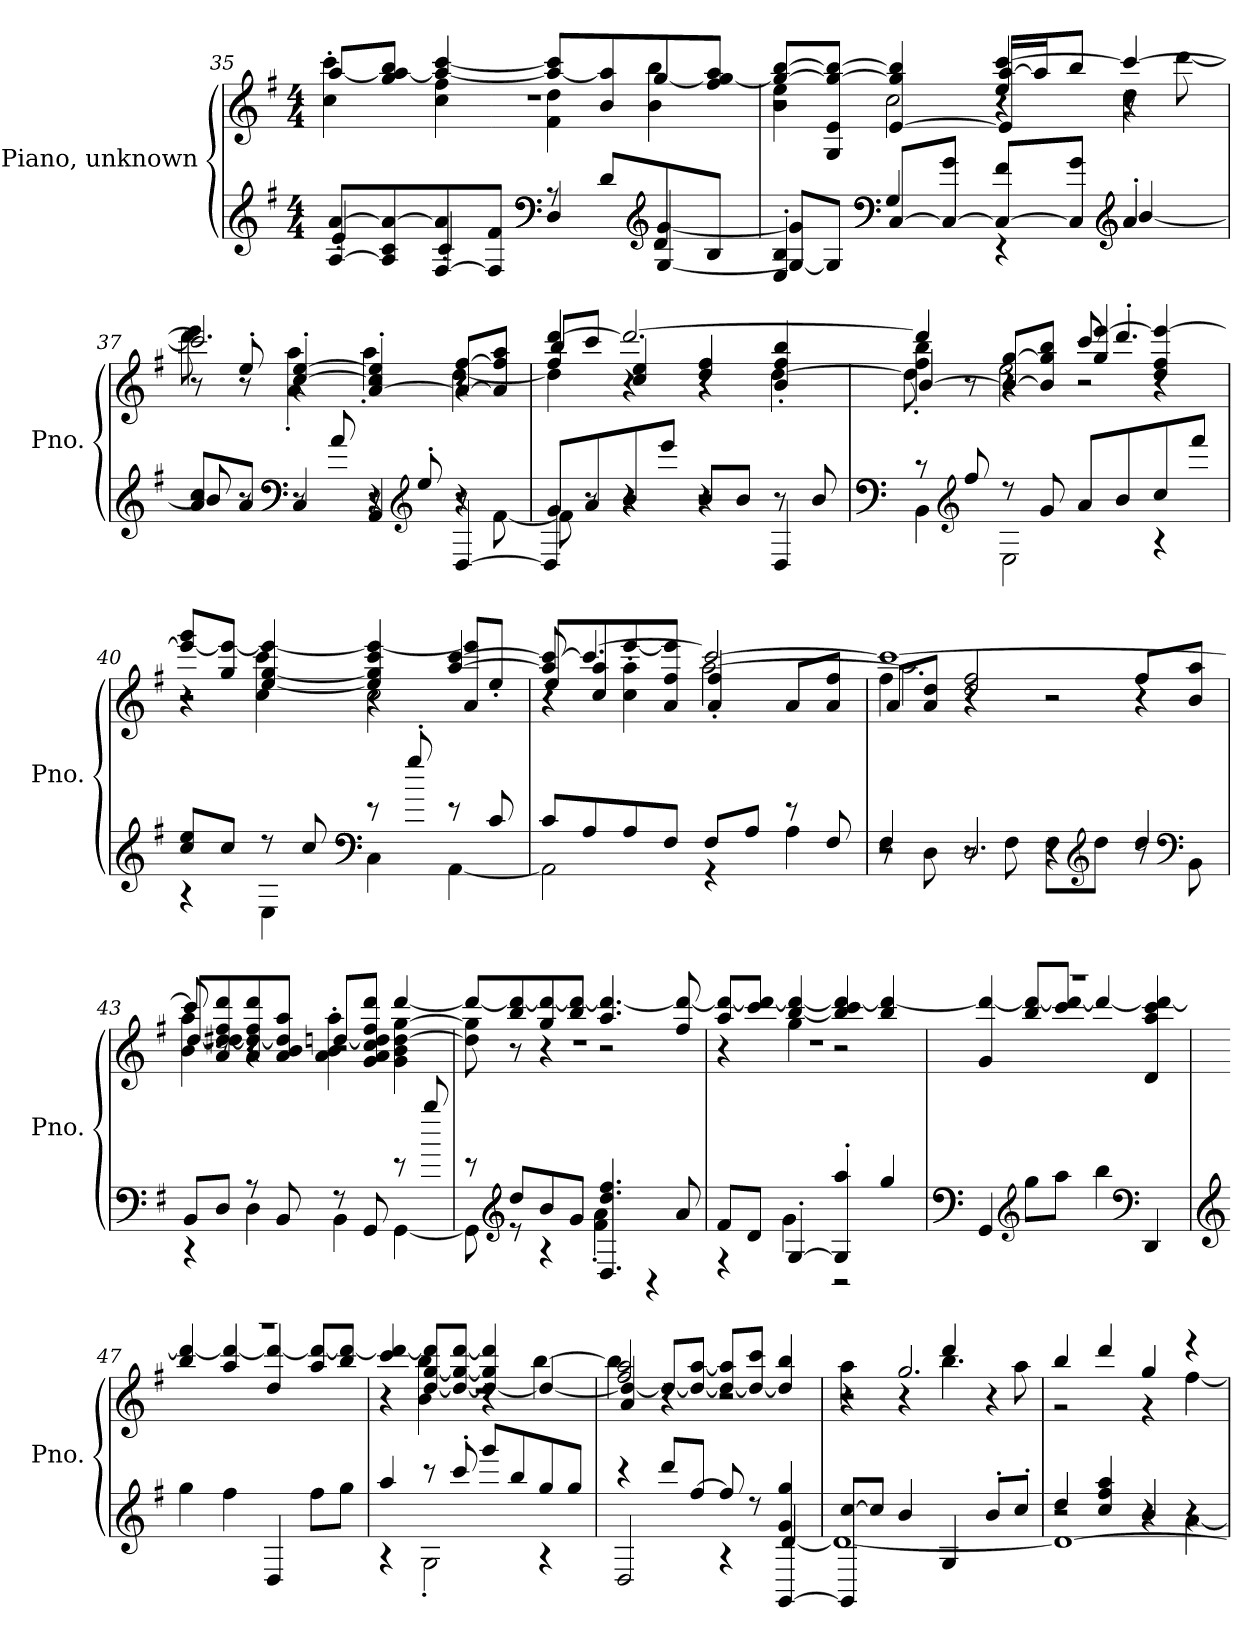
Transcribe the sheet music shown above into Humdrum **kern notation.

**kern	**kern
*part1	*part1
*staff2	*staff1
*I"Piano, unknown	*
*I'Pno.	*
!!LO:LB:g=z
*clefG2	*clefG2
*k[f#]	*k[f#]
*M4/4	*M4/4
=35	=35
*^	*^
*	*	*	*^
[8A/ [8a/L	4e'/	1r	[8aa/L	4cc\' 4ccc\'
8A/] 8c/ 8a/_	.	.	8gg/ 8aa/_ 8bb/J	.
[8F#/ 8a/]	4c'/	.	4aa/_ [4ccc/	4cc\ 4ff#\
8F#/] 8f#/J	.	.	.	.
*clefF4	*	*	*	*
8r	4D/	.	8aa/_ 8ccc/]L	4f#\ 4dd\
8d/L	.	.	8b/ 8aa/]	.
*clefG2	*	*	*	*
8d/	[4G/ [4g/	.	[8gg/	4b\ 4bb\
8B/J	.	.	8ff#/ 8gg/_ 8aa/J	.
=36	=36	=36	=36	=36
*	*	*	*	*^
4E/' 4B/'	8G/_ 8g/]L	2r	2r	8gg/_ [8bb/L	4b\ 4ee\
.	8G/J]	.	.	8G/ 8e/ 8gg/_ 8bb/_J	.
*clefF4	*	*	*	*	*
[8C/L	4G/	.	.	[4e/ 4gg/] 4bb/]	2cc\
8C/_ 8g/J	.	.	.	.	.
8C/_ 8f#/L	4r	4ee/ [4ccc/	4r	16e/] [16aa/LL	.
.	.	.	.	16aa/J]	.
8C/] 8g/J	.	.	.	8bb/J	.
*clefG2	*	*	*	*	*
4a'/	[4b/	4ccc/_	8r	4r	4dd\
.	.	.	[8ddd\	.	.
!!LO:LB:g=z	!!	!!	!!
=37	=37	=37	=37	=37	=37
*	*^	*	*	*	*
8a/ 8cc/L	2r	8b/]	2.ccc/]	8ddd\]	8r	4eee\
8a/J	.	8r	.	8r	8ee'/	.
*clefF4	*	*	*	*	*	*
8r	.	4C/	.	4r	[4cc/' [4ee/'	4a\' 4aa\'
8a/	.	.	.	.	.	.
8r	4r	4AA/	.	2r	[4a/' 4cc/]' 4ee/]'	4aa'\
*clefG2	*	*	*	*	*	*
8ee'/	.	.	.	.	.	.
4r	8r	[4D/	4r	.	8a/_ [8ff#/L	[4dd\
.	[8f#\	.	.	.	8a/] 8ff#/] 8aa/J	.
*	*	*	*	*	*v	*v
=38	=38	=38	=38	=38	=38
8g/L	8f#\]	4D/]	4ff#/ [4ddd/	8bb/L	4dd\]
8a/	8r	.	.	8ccc/J	.
8b/	4r	4r	2.ddd/_	4cc/ 4ee/	4r
8eee/J	.	.	.	.	.
8b/L	2r	4r	.	4dd/' 4ff#/'	4r
8b/J	.	.	.	.	.
8r	.	4D/	.	4b/' 4ff#/' 4bb/'	[4dd\
8b/	.	.	.	.	.
*v	*v	*v	*	*	*
*	*v	*v	*v
=39	=39
*clefF4	*
*^	*^
*	*	*	*^
*	*	*	*	*^
8r	4BB\	4ddd/]	4ff#\' 4bb\'	[4b/	8dd\]
*clefG2	*	*	*	*	*
8ff#/	.	.	.	.	8r
8r	2E\	4r	4r	8b/_ [8gg/L	2ee\
8g/	.	.	.	8b/] 8gg/] 8bb/J	.
8a/L	.	8ccc/	2r	4gg/ [4eee/	.
8b/	.	4.ddd'/	.	.	.
8cc/	4r	.	.	4dd/ 4ff#/ 4eee/_	4r
8fff#/J	.	.	.	.	.
*	*	*	*	*v	*v
!!LO:PB:g=z
=40	=40	=40	=40	=40
8cc/ 8ee/L	4r	2r	8eee/_ 8ggg/L	4r
8cc/J	.	.	8gg/ 8eee/_J	.
8r	4E\	.	[4ee/ [4gg/ 4eee/_	4cc\' 4ccc\'
8cc/	.	.	.	.
*clefF4	*	*	*	*
8r	4C\	4r	4ee/] 4gg/] 4ccc/ 4eee/_	2cc\
8gg'/	.	.	.	.
8r	[4AA\	[4aa/ [4ccc/	8a/ 8eee/]L	.
8c/	.	.	8ee'/J	.
=41	=41	=41	=41	=41
8c/L	2AA\]	8aa/] 8ccc/_	8ee/L	4r
8A/	.	4.ccc/_	8cc/ 8aa/	.
8A/	.	.	[8eee/	4cc\' 4aa\'
8F#/J	.	.	8a/ 8ff#/ 8eee/]J	.
8F#/L	4r	2ccc/_	4a/' 4ff#/'	[2aa\
8A/J	.	.	.	.
8r	4A\	.	8a/L	.
8F#/	.	.	8a/ 8ff#/J	.
=42	=42	=42	=42	=42
*	*^	*	*	*^
2r	8r	4F#/	1ccc_	4ff#\	8a/L	2.aa\]
.	8D\	.	.	.	8a/ 8dd/J	.
.	8r	2.D/	.	4r	2dd/ 2ff#/	.
.	8F#\	.	.	.	.	.
4r	8F#\L	.	.	2r	.	.
*clefG2	*	*	*	*	*	*
.	8dd\J	.	.	.	.	.
4dd/	8r	.	.	.	8ff#/L	4r
*clefF4	*	*	*	*	*	*
.	8BB\	.	.	.	8b/ 8aa/J	.
*	*v	*v	*	*	*	*
*	*	*	*	*v	*v
!!LO:LB:g=z
=43	=43	=43	=43	=43
8BB/L	4r	8ccc/]	[8dd/L	4b\' 4aa\'
8D/J	.	8r	8a/ 8dd/_ 8dd#X/ 8ff#/ 8ddd/	.
8r	4D\	4r	8a/ 8dd/_ 8ff#/ 8ddd/	4r
8BB/	.	.	8a/ 8b/ 8dd/] 8aa/J	.
8r	4BB\	2r	[8ddn/L	4a\' 4b\' 4aa\'
8GG/	.	.	8g/ 8a/ 8cc/ 8dd/] 8ff#/ 8ddd/J	.
8r	[4GG\	.	[4ddd/	4g\ 4b\ [4dd\ [4gg\
8bb/	.	.	.	.
=44	=44	=44	=44	=44
8r	8GG\]	1r	8ddd/L_	8dd\] 8gg\]
*clefG2	*	*	*	*
8dd/L	8r	.	8bb/ 8ddd/_	8r
8b/	4r	.	8gg/ 8ddd/_	4r
8g/J	.	.	8bb/ 8ddd/_J	.
4.D/ 4.dd/ 4.ff#/	4f#\' 4a\'	.	4.aa/ 4.ddd/_	2r
.	4r	.	.	.
8a/	.	.	8ff#/ 8ddd/_	.
=45	=45	=45	=45	=45
8f#/L	4r	1r	8aa/ 8ddd/_L	4r
8d/J	.	.	8ccc/ 8ddd/_J	.
[4G'/	4g\	.	[4bb/ 4ddd/_	4gg\
4G/]' 4aa/'	2r	.	4bb/] 4ccc/ 4ddd/_	2r
4gg/	.	.	4bb/ 4ddd/_	.
*v	*v	*	*	*
*	*v	*v	*v
!!LO:LB:g=z
=46	=46
*clefF4	*
*	*^
4GG/	1r	4g/ 4ddd/_
*clefG2	*	*
8gg\L	.	8bb/ 8ddd/_L
8aa\J	.	8ccc/ 8ddd/_J
4bb\	.	4ddd/_
*clefF4	*	*
4DD/	.	4d/ 4aa/ 4ccc/ 4ddd/_
=47	=47	=47
*clefG2	*	*
4gg\	1r	4bb/ 4ddd/_
4ff#\	.	4aa/ 4ddd/_
4D/	.	4dd/ 4ddd/_
8ff#\L	.	8aa/ 8ddd/_L
8gg\J	.	8bb/ 8ddd/_J
=48	=48	=48
*^	*	*^
4aa/	4r	1r	4ccc/ 4ddd/_	4r
8r	2G'\	.	[8dd/ [8gg/ 8ddd/]L	4b\ 4bb\
8ccc'/	.	.	8dd/_ 8gg/_ [8ddd/J	.
8ggg/L	.	.	4dd/_ 4gg/] 4ddd/]	4r
8bb/	.	.	.	.
8gg/	4r	.	4dd/_	[4bb\
8gg/J	.	.	.	.
=49	=49	=49	=49	=49
4r	2D/	2ff#/ 2aa/	4a/ 4dd/_	4bb\]
8ddd/L	.	.	8dd/L_	4r
[8ff#/J	.	.	8dd/_ [8aa/J	.
8ff#/]	4r	2r	8dd/_ 8aa/]L	2r
8r	.	.	8dd/_ 8ccc/J	.
[4GG/ 4g/ 4gg/	[4d/	.	4dd/] 4bb/	.
!!LO:LB:g=z	!!	!!
=50	=50	=50	=50	=50
8GG/] [8cc/L	1d_	2r	4aa\	4r
8cc/J]	.	.	.	.
4b/	.	.	4r	2.gg/
4G/	.	4ddd/	4.bb\	.
8b'/L	.	4r	.	.
8cc'/J	.	.	8aa\	.
*	*	*	*v	*v
=51	=51	=51	=51
*	*^	*	*
4dd/	2r	1d_	4bb/	2r
4cc/ 4ff#/ 4aa/	.	.	4ddd/	.
4b/	4r	.	4gg/	4r
4r	[4a\	.	4r	[4ff#\
*v	*v	*v	*	*
*	*v	*v
=	=
*-	*-
